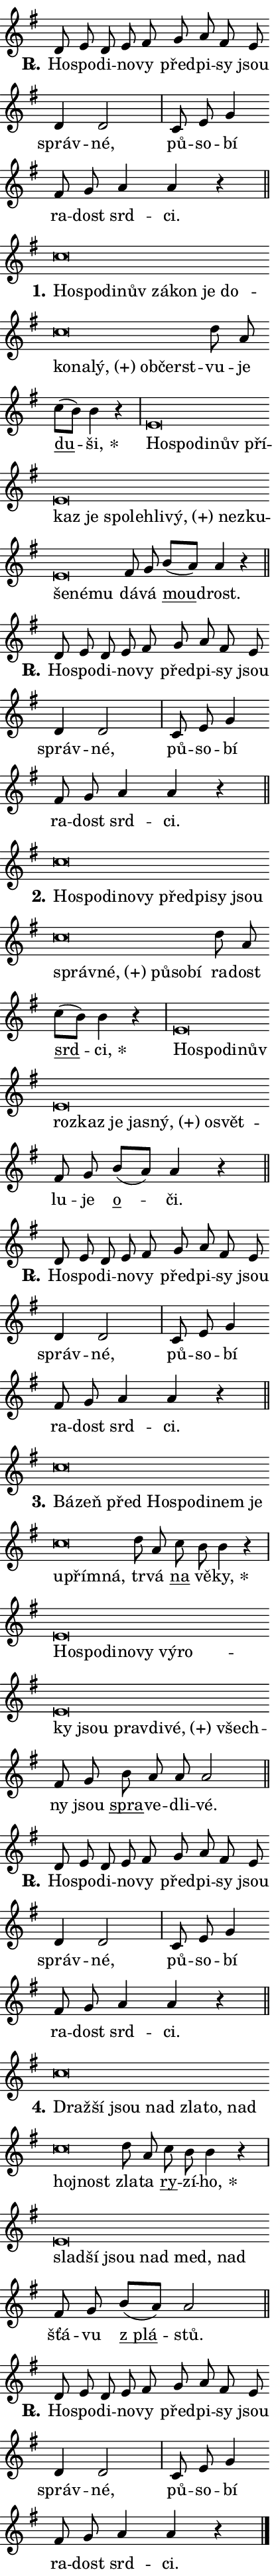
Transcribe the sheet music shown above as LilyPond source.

\version "2.24.0"
\header { tagline = "" }
\paper {
  indent = 0\cm
  top-margin = 0\cm
  right-margin = 0.13\cm % to fit lyric hyphens
  bottom-margin = 0\cm
  left-margin = 0\cm
  paper-width = 7\cm
  page-breaking = #ly:one-page-breaking
  system-system-spacing.basic-distance = #11
  score-system-spacing.basic-distance = #11
  ragged-last = ##f
}


%% Author: Thomas Morley
%% https://lists.gnu.org/archive/html/lilypond-user/2020-05/msg00002.html
#(define (line-position grob)
"Returns position of @var[grob} in current system:
   @code{'start}, if at first time-step
   @code{'end}, if at last time-step
   @code{'middle} otherwise
"
  (let* ((col (ly:item-get-column grob))
         (ln (ly:grob-object col 'left-neighbor))
         (rn (ly:grob-object col 'right-neighbor))
         (col-to-check-left (if (ly:grob? ln) ln col))
         (col-to-check-right (if (ly:grob? rn) rn col))
         (break-dir-left
           (and
             (ly:grob-property col-to-check-left 'non-musical #f)
             (ly:item-break-dir col-to-check-left)))
         (break-dir-right
           (and
             (ly:grob-property col-to-check-right 'non-musical #f)
             (ly:item-break-dir col-to-check-right))))
        (cond ((eqv? 1 break-dir-left) 'start)
              ((eqv? -1 break-dir-right) 'end)
              (else 'middle))))

#(define (tranparent-at-line-position vctor)
  (lambda (grob)
  "Relying on @code{line-position} select the relevant enry from @var{vctor}.
Used to determine transparency,"
    (case (line-position grob)
      ((end) (not (vector-ref vctor 0)))
      ((middle) (not (vector-ref vctor 1)))
      ((start) (not (vector-ref vctor 2))))))

noteHeadBreakVisibility =
#(define-music-function (break-visibility)(vector?)
"Makes @code{NoteHead}s transparent relying on @var{break-visibility}"
#{
  \override NoteHead.transparent =
    #(tranparent-at-line-position break-visibility)
#})

#(define delete-ledgers-for-transparent-note-heads
  (lambda (grob)
    "Reads whether a @code{NoteHead} is transparent.
If so this @code{NoteHead} is removed from @code{'note-heads} from
@var{grob}, which is supposed to be @code{LedgerLineSpanner}.
As a result ledgers are not printed for this @code{NoteHead}"
    (let* ((nhds-array (ly:grob-object grob 'note-heads))
           (nhds-list
             (if (ly:grob-array? nhds-array)
                 (ly:grob-array->list nhds-array)
                 '()))
           ;; Relies on the transparent-property being done before
           ;; Staff.LedgerLineSpanner.after-line-breaking is executed.
           ;; This is fragile ...
           (to-keep
             (remove
               (lambda (nhd)
                 (ly:grob-property nhd 'transparent #f))
               nhds-list)))
      ;; TODO find a better method to iterate over grob-arrays, similiar
      ;; to filter/remove etc for lists
      ;; For now rebuilt from scratch
      (set! (ly:grob-object grob 'note-heads)  '())
      (for-each
        (lambda (nhd)
          (ly:pointer-group-interface::add-grob grob 'note-heads nhd))
        to-keep))))

squashNotes = {
  \override NoteHead.X-extent = #'(-0.2 . 0.2)
  \override NoteHead.Y-extent = #'(-0.75 . 0)
  \override NoteHead.stencil =
    #(lambda (grob)
       (let ((pos (ly:grob-property grob 'staff-position)))
         (begin
           (if (< pos -7) (display "ERROR: Lower brevis then expected\n") (display "OK: Expected brevis position\n"))
           (if (<= pos -6) ly:text-interface::print ly:note-head::print))))
}
unSquashNotes = {
  \revert NoteHead.X-extent
  \revert NoteHead.Y-extent
  \revert NoteHead.stencil
}

hideNotes = \noteHeadBreakVisibility #begin-of-line-visible
unHideNotes = \noteHeadBreakVisibility #all-visible

% work-around for resetting accidentals
% https://lilypond.org/doc/v2.23/Documentation/notation/displaying-rhythms#unmetered-music
cadenzaMeasure = {
  \cadenzaOff
  \partial 1024 s1024
  \cadenzaOn
}

#(define-markup-command (accent layout props text) (markup?)
  "Underline accented syllable"
  (interpret-markup layout props
    #{\markup \override #'(offset . 4.3) \underline { #text }#}))

responsum = \markup \concat {
  "R" \hspace #-1.05 \path #0.1 #'((moveto 0 0.07) (lineto 0.9 0.8)) \hspace #0.05 "."
}

spaceSize = #0.6828661417322834 % exact space size for TeX Gyre Schola

\layout {
  \context {
    \Staff
    \remove "Time_signature_engraver"
    \override LedgerLineSpanner.after-line-breaking = #delete-ledgers-for-transparent-note-heads
  }
  \context {
    \Lyrics {
      \override LyricSpace.minimum-distance = \spaceSize
      \override LyricText.font-name = #"TeX Gyre Schola"
      \override LyricText.font-size = 1
      \override StanzaNumber.font-name = #"TeX Gyre Schola Bold"
      \override StanzaNumber.font-size = 1
    }
  }
  \context {
    \Score 
    \override NoteHead.text =
      #(lambda (grob) 
        (let ((pos (ly:grob-property grob 'staff-position)))
          #{\markup {
            \combine
              \halign #-0.55 \raise #(if (= pos -6) 0 0.5) \override #'(thickness . 2) \draw-line #'(3.2 . 0)
              \musicglyph "noteheads.sM1"
          }#}))
  }
}

% magnetic-lyrics.ily
%
%   written by
%     Jean Abou Samra <jean@abou-samra.fr>
%     Werner Lemberg <wl@gnu.org>
%
%   adapted by
%     Jiri Hon <jiri.hon@gmail.com>
%
% Version 2022-Apr-15

% https://www.mail-archive.com/lilypond-user@gnu.org/msg149350.html

#(define (Left_hyphen_pointer_engraver context)
   "Collect syllable-hyphen-syllable occurrences in lyrics and store
them in properties.  This engraver only looks to the left.  For
example, if the lyrics input is @code{foo -- bar}, it does the
following.

@itemize @bullet
@item
Set the @code{text} property of the @code{LyricHyphen} grob between
@q{foo} and @q{bar} to @code{foo}.

@item
Set the @code{left-hyphen} property of the @code{LyricText} grob with
text @q{foo} to the @code{LyricHyphen} grob between @q{foo} and
@q{bar}.
@end itemize

Use this auxiliary engraver in combination with the
@code{lyric-@/text::@/apply-@/magnetic-@/offset!} hook."
   (let ((hyphen #f)
         (text #f))
     (make-engraver
      (acknowledgers
       ((lyric-syllable-interface engraver grob source-engraver)
        (set! text grob)))
      (end-acknowledgers
       ((lyric-hyphen-interface engraver grob source-engraver)
        ;(when (not (grob::has-interface grob 'lyric-space-interface))
          (set! hyphen grob)));)
      ((stop-translation-timestep engraver)
       (when (and text hyphen)
         (ly:grob-set-object! text 'left-hyphen hyphen))
       (set! text #f)
       (set! hyphen #f)))))

#(define (lyric-text::apply-magnetic-offset! grob)
   "If the space between two syllables is less than the value in
property @code{LyricText@/.details@/.squash-threshold}, move the right
syllable to the left so that it gets concatenated with the left
syllable.

Use this function as a hook for
@code{LyricText@/.after-@/line-@/breaking} if the
@code{Left_@/hyphen_@/pointer_@/engraver} is active."
   (let ((hyphen (ly:grob-object grob 'left-hyphen #f)))
     (when hyphen
       (let ((left-text (ly:spanner-bound hyphen LEFT)))
         (when (grob::has-interface left-text 'lyric-syllable-interface)
           (let* ((common (ly:grob-common-refpoint grob left-text X))
                  (this-x-ext (ly:grob-extent grob common X))
                  (left-x-ext
                   (begin
                     ;; Trigger magnetism for left-text.
                     (ly:grob-property left-text 'after-line-breaking)
                     (ly:grob-extent left-text common X)))
                  ;; `delta` is the gap width between two syllables.
                  (delta (- (interval-start this-x-ext)
                            (interval-end left-x-ext)))
                  (details (ly:grob-property grob 'details))
                  (threshold (assoc-get 'squash-threshold details 0.2)))
             (when (< delta threshold)
               (let* (;; We have to manipulate the input text so that
                      ;; ligatures crossing syllable boundaries are not
                      ;; disabled.  For languages based on the Latin
                      ;; script this is essentially a beautification.
                      ;; However, for non-Western scripts it can be a
                      ;; necessity.
                      (lt (ly:grob-property left-text 'text))
                      (rt (ly:grob-property grob 'text))
                      (is-space (grob::has-interface hyphen 'lyric-space-interface))
                      (space (if is-space " " ""))
                      (extra-delta (if is-space spaceSize 0))
                      ;; Append new syllable.
                      (ltrt-space (if (and (string? lt) (string? rt))
                                (string-append lt space rt)
                                (make-concat-markup (list lt space rt))))
                      ;; Right-align `ltrt` to the right side.
                      (ltrt-space-markup (grob-interpret-markup
                               grob
                               (make-translate-markup
                                (cons (interval-length this-x-ext) 0)
                                (make-right-align-markup ltrt-space)))))
                 (begin
                   ;; Don't print `left-text`.
                   (ly:grob-set-property! left-text 'stencil #f)
                   ;; Set text and stencil (which holds all collected
                   ;; syllables so far) and shift it to the left.
                   (ly:grob-set-property! grob 'text ltrt-space)
                   (ly:grob-set-property! grob 'stencil ltrt-space-markup)
                   (ly:grob-translate-axis! grob (- (- delta extra-delta)) X))))))))))


#(define (lyric-hyphen::displace-bounds-first grob)
   ;; Make very sure this callback isn't triggered too early.
   (let ((left (ly:spanner-bound grob LEFT))
         (right (ly:spanner-bound grob RIGHT)))
     (ly:grob-property left 'after-line-breaking)
     (ly:grob-property right 'after-line-breaking)
     (ly:lyric-hyphen::print grob)))

squashThreshold = #0.4

\layout {
  \context {
    \Lyrics
    \consists #Left_hyphen_pointer_engraver
    \override LyricText.after-line-breaking =
      #lyric-text::apply-magnetic-offset!
    \override LyricHyphen.stencil = #lyric-hyphen::displace-bounds-first
    \override LyricText.details.squash-threshold = \squashThreshold
    \override LyricHyphen.minimum-distance = 0
    \override LyricHyphen.minimum-length = \squashThreshold
  }
}

squashText = \override LyricText.details.squash-threshold = 9999
unSquashText = \override LyricText.details.squash-threshold = \squashThreshold

leftText = \override LyricText.self-alignment-X = #LEFT
unLeftText = \revert LyricText.self-alignment-X

starOffset = #(lambda (grob) 
                (let ((x_offset (ly:self-alignment-interface::aligned-on-x-parent grob)))
                  (if (= x_offset 0) 0 (+ x_offset 1.2))))

star = #(define-music-function (syllable)(string?)
"Append star separator at the end of a syllable"
#{
  \once \override LyricText.X-offset = #starOffset
  \lyricmode { \markup {
    #syllable
    \override #'((font-name . "TeX Gyre Schola Bold")) \hspace #0.2 \lower #0.65 \larger "*"
  } }
#})

starAccent = #(define-music-function (syllable)(string?)
"Append star separator at the end of a syllable and make accent"
#{
  \once \override LyricText.X-offset = #starOffset
  \lyricmode { \markup {
    \accent #syllable
    \override #'((font-name . "TeX Gyre Schola Bold")) \hspace #0.2 \lower #0.65 \larger "*"
  } }
#})

breath = #(define-music-function (syllable)(string?)
"Append breathing indicator at the end of a syllable"
#{
  \lyricmode { \markup { #syllable "+" } }
#})

optionalBreath = #(define-music-function (syllable)(string?)
"Append optional breathing indicator at the end of a syllable"
#{
  \lyricmode { \markup { #syllable "(+)" } }
#})


\score {
    <<
        \new Voice = "melody" { \cadenzaOn \key g \major \relative { d'8 e d e fis \bar "" g a fis e \bar "" d4 d2 \cadenzaMeasure \bar "|" c8 e g4 \bar "" fis8 g a4 a r \cadenzaMeasure \bar "||" \break } }
        \new Lyrics \lyricsto "melody" { \lyricmode { \set stanza = \responsum
Ho -- spo -- di -- no -- vy před -- pi -- sy jsou správ -- né, pů -- so -- bí ra -- dost srd -- ci. } }
    >>
    \layout {}
}

\score {
    <<
        \new Voice = "melody" { \cadenzaOn \key g \major \relative { \squashNotes c''\breve*1/16 \hideNotes \breve*1/16 \bar "" \breve*1/16 \bar "" \breve*1/16 \bar "" \breve*1/16 \bar "" \breve*1/16 \bar "" \breve*1/16 \bar "" \breve*1/16 \bar "" \breve*1/16 \bar "" \breve*1/16 \bar "" \breve*1/16 \bar "" \breve*1/16 \breve*1/16 \bar "" \unHideNotes \unSquashNotes d8 a \bar "" c[( b)] b4 r \cadenzaMeasure \bar "|" \squashNotes e,\breve*1/16 \hideNotes \breve*1/16 \bar "" \breve*1/16 \bar "" \breve*1/16 \bar "" \breve*1/16 \bar "" \breve*1/16 \bar "" \breve*1/16 \bar "" \breve*1/16 \bar "" \breve*1/16 \bar "" \breve*1/16 \bar "" \breve*1/16 \bar "" \breve*1/16 \bar "" \breve*1/16 \bar "" \breve*1/16 \bar "" \breve*1/16 \breve*1/16 \bar "" \unHideNotes \unSquashNotes fis8 g \bar "" b[( a)] a4 r \cadenzaMeasure \bar "||" \break } }
        \new Lyrics \lyricsto "melody" { \lyricmode { \set stanza = "1."
\leftText Ho -- \squashText spo -- di -- nův zá -- kon je do -- ko -- na -- \optionalBreath lý, ob -- čerst -- \unLeftText \unSquashText vu -- je \markup \accent du -- \star ši, \leftText Ho -- \squashText spo -- di -- nův pří -- kaz je spo -- leh -- li -- \optionalBreath vý, ne -- zku -- še -- né -- mu \unLeftText \unSquashText dá -- vá \markup \accent mou -- drost. } }
    >>
    \layout {}
}

\score {
    <<
        \new Voice = "melody" { \cadenzaOn \key g \major \relative { d'8 e d e fis \bar "" g a fis e \bar "" d4 d2 \cadenzaMeasure \bar "|" c8 e g4 \bar "" fis8 g a4 a r \cadenzaMeasure \bar "||" \break } }
        \new Lyrics \lyricsto "melody" { \lyricmode { \set stanza = \responsum
Ho -- spo -- di -- no -- vy před -- pi -- sy jsou správ -- né, pů -- so -- bí ra -- dost srd -- ci. } }
    >>
    \layout {}
}

\score {
    <<
        \new Voice = "melody" { \cadenzaOn \key g \major \relative { \squashNotes c''\breve*1/16 \hideNotes \breve*1/16 \bar "" \breve*1/16 \bar "" \breve*1/16 \bar "" \breve*1/16 \bar "" \breve*1/16 \bar "" \breve*1/16 \bar "" \breve*1/16 \bar "" \breve*1/16 \bar "" \breve*1/16 \bar "" \breve*1/16 \bar "" \breve*1/16 \bar "" \breve*1/16 \breve*1/16 \bar "" \unHideNotes \unSquashNotes d8 a \bar "" c[( b)] b4 r \cadenzaMeasure \bar "|" \squashNotes e,\breve*1/16 \hideNotes \breve*1/16 \bar "" \breve*1/16 \bar "" \breve*1/16 \bar "" \breve*1/16 \bar "" \breve*1/16 \bar "" \breve*1/16 \bar "" \breve*1/16 \bar "" \breve*1/16 \bar "" \breve*1/16 \breve*1/16 \bar "" \unHideNotes \unSquashNotes fis8 g \bar "" b[( a)] a4 r \cadenzaMeasure \bar "||" \break } }
        \new Lyrics \lyricsto "melody" { \lyricmode { \set stanza = "2."
\leftText Ho -- \squashText spo -- di -- no -- vy před -- pi -- sy jsou správ -- \optionalBreath né, pů -- so -- bí \unLeftText \unSquashText ra -- dost \markup \accent srd -- \star ci, \leftText Ho -- \squashText spo -- di -- nův roz -- kaz je ja -- \optionalBreath sný, o -- svět -- \unLeftText \unSquashText lu -- je \markup \accent o -- či. } }
    >>
    \layout {}
}

\score {
    <<
        \new Voice = "melody" { \cadenzaOn \key g \major \relative { d'8 e d e fis \bar "" g a fis e \bar "" d4 d2 \cadenzaMeasure \bar "|" c8 e g4 \bar "" fis8 g a4 a r \cadenzaMeasure \bar "||" \break } }
        \new Lyrics \lyricsto "melody" { \lyricmode { \set stanza = \responsum
Ho -- spo -- di -- no -- vy před -- pi -- sy jsou správ -- né, pů -- so -- bí ra -- dost srd -- ci. } }
    >>
    \layout {}
}

\score {
    <<
        \new Voice = "melody" { \cadenzaOn \key g \major \relative { \squashNotes c''\breve*1/16 \hideNotes \breve*1/16 \bar "" \breve*1/16 \bar "" \breve*1/16 \bar "" \breve*1/16 \bar "" \breve*1/16 \bar "" \breve*1/16 \bar "" \breve*1/16 \bar "" \breve*1/16 \bar "" \breve*1/16 \breve*1/16 \bar "" \unHideNotes \unSquashNotes d8 a \bar "" c b b4 r \cadenzaMeasure \bar "|" \squashNotes e,\breve*1/16 \hideNotes \breve*1/16 \bar "" \breve*1/16 \bar "" \breve*1/16 \bar "" \breve*1/16 \bar "" \breve*1/16 \bar "" \breve*1/16 \bar "" \breve*1/16 \bar "" \breve*1/16 \bar "" \breve*1/16 \bar "" \breve*1/16 \bar "" \breve*1/16 \breve*1/16 \bar "" \unHideNotes \unSquashNotes fis8 g \bar "" b a a a2 \cadenzaMeasure \bar "||" \break } }
        \new Lyrics \lyricsto "melody" { \lyricmode { \set stanza = "3."
\leftText Bá -- \squashText zeň před Ho -- spo -- di -- nem je u -- přím -- ná, \unLeftText \unSquashText tr -- vá \markup \accent na vě -- \star ky, \leftText Ho -- \squashText spo -- di -- no -- vy vý -- ro -- ky jsou prav -- di -- \optionalBreath vé, všech -- \unLeftText \unSquashText ny jsou \markup \accent spra -- ve -- dli -- vé. } }
    >>
    \layout {}
}

\score {
    <<
        \new Voice = "melody" { \cadenzaOn \key g \major \relative { d'8 e d e fis \bar "" g a fis e \bar "" d4 d2 \cadenzaMeasure \bar "|" c8 e g4 \bar "" fis8 g a4 a r \cadenzaMeasure \bar "||" \break } }
        \new Lyrics \lyricsto "melody" { \lyricmode { \set stanza = \responsum
Ho -- spo -- di -- no -- vy před -- pi -- sy jsou správ -- né, pů -- so -- bí ra -- dost srd -- ci. } }
    >>
    \layout {}
}

\score {
    <<
        \new Voice = "melody" { \cadenzaOn \key g \major \relative { \squashNotes c''\breve*1/16 \hideNotes \breve*1/16 \bar "" \breve*1/16 \bar "" \breve*1/16 \bar "" \breve*1/16 \bar "" \breve*1/16 \bar "" \breve*1/16 \bar "" \breve*1/16 \breve*1/16 \bar "" \unHideNotes \unSquashNotes d8 a \bar "" c b b4 r \cadenzaMeasure \bar "|" \squashNotes e,\breve*1/16 \hideNotes \breve*1/16 \bar "" \breve*1/16 \bar "" \breve*1/16 \bar "" \breve*1/16 \breve*1/16 \bar "" \unHideNotes \unSquashNotes fis8 g \bar "" b[( a)] a2 \cadenzaMeasure \bar "||" \break } }
        \new Lyrics \lyricsto "melody" { \lyricmode { \set stanza = "4."
\leftText Draž -- \squashText ší jsou nad zla -- to, nad hoj -- nost \unLeftText \unSquashText zla -- ta \markup \accent ry -- zí -- \star ho, \leftText slad -- \squashText ší jsou nad med, nad \unLeftText \unSquashText šťá -- vu \markup \accent "z plá" -- stů. } }
    >>
    \layout {}
}

\score {
    <<
        \new Voice = "melody" { \cadenzaOn \key g \major \relative { d'8 e d e fis \bar "" g a fis e \bar "" d4 d2 \cadenzaMeasure \bar "|" c8 e g4 \bar "" fis8 g a4 a r \cadenzaMeasure \bar "||" \break } \bar "|." }
        \new Lyrics \lyricsto "melody" { \lyricmode { \set stanza = \responsum
Ho -- spo -- di -- no -- vy před -- pi -- sy jsou správ -- né, pů -- so -- bí ra -- dost srd -- ci. } }
    >>
    \layout {}
}
